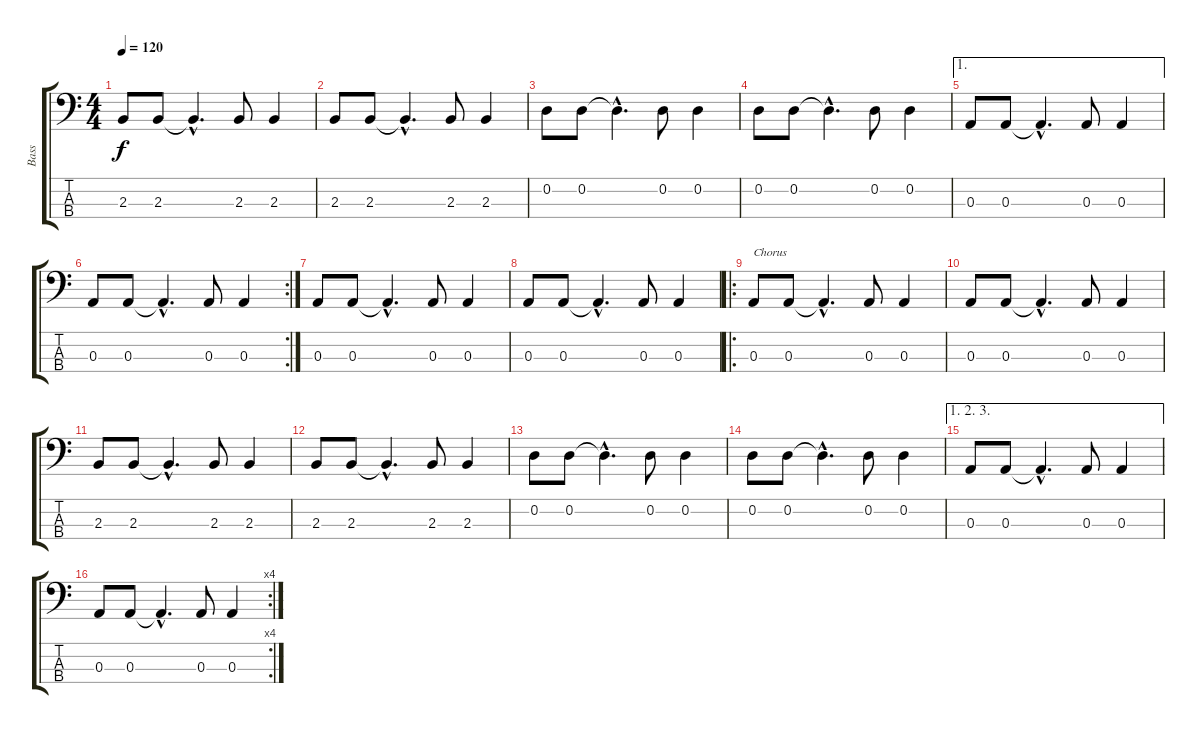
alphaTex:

\track ("Bass" "Bass") {instrument electricbassfinger}
\staff {score tabs}
\tuning (G2 D2 A1 E1) {hide}
\ts (4 4)
\tempo 120
\clef f4
\ks c
2.3.8{dy f} 2.3.8 2.3{hac t}.4{d} 2.3.8 2.3.4 |
2.3.8 2.3.8 2.3{hac t}.4{d} 2.3.8 2.3.4 |
0.2.8 0.2.8 0.2{hac t}.4{d} 0.2.8 0.2.4 |
0.2.8 0.2.8 0.2{hac t}.4{d} 0.2.8 0.2.4 |
\ae 1
0.3.8 0.3.8 0.3{hac t}.4{d} 0.3.8 0.3.4 |
\rc 2
0.3.8 0.3.8 0.3{hac t}.4{d} 0.3.8 0.3.4 |
0.3.8 0.3.8 0.3{hac t}.4{d} 0.3.8 0.3.4 |
0.3.8 0.3.8 0.3{hac t}.4{d} 0.3.8 0.3.4 |
\ro
0.3.8{txt "Chorus"} 0.3.8 0.3{hac t}.4{d} 0.3.8 0.3.4 |
0.3.8 0.3.8 0.3{hac t}.4{d} 0.3.8 0.3.4 |
2.3.8 2.3.8 2.3{hac t}.4{d} 2.3.8 2.3.4 |
2.3.8 2.3.8 2.3{hac t}.4{d} 2.3.8 2.3.4 |
0.2.8 0.2.8 0.2{hac t}.4{d} 0.2.8 0.2.4 |
0.2.8 0.2.8 0.2{hac t}.4{d} 0.2.8 0.2.4 |
\ae (1 2 3)
0.3.8 0.3.8 0.3{hac t}.4{d} 0.3.8 0.3.4 |
\rc 4
0.3.8 0.3.8 0.3{hac t}.4{d} 0.3.8 0.3.4
